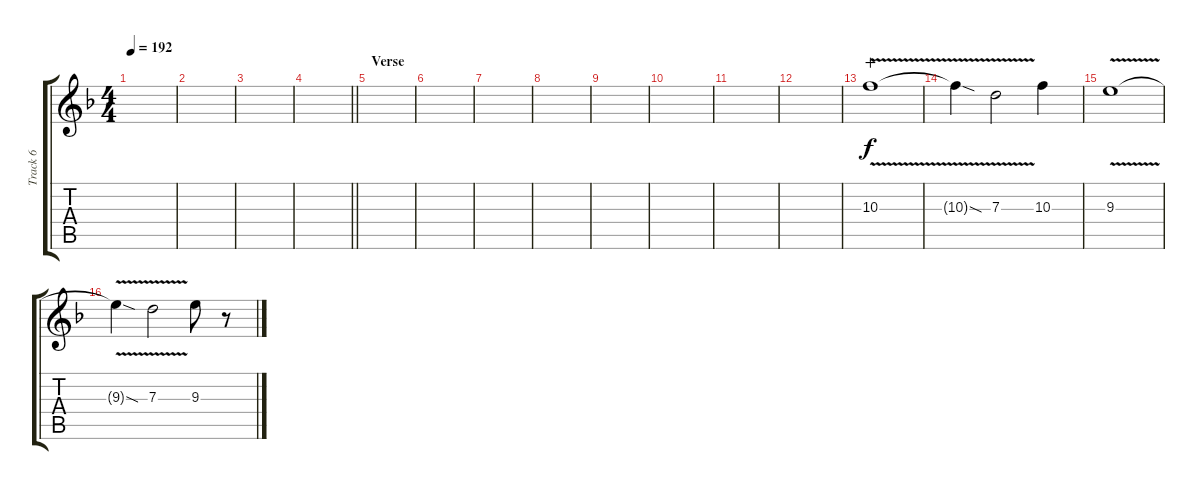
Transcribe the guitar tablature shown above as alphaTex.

\track ("Track 6" "Track 6") {instrument distortionguitar}
\staff {score tabs}
\tuning (E4 B3 G3 D3 A2 D2) {hide}
\ts (4 4)
\tempo 192
\clef g2
\ks f
|
|
|
\barLineRight lightlight
|
\section ("" "Verse")
|
|
|
|
|
|
|
|
10.3{v}.1{wahc} |
10.3{sod t}.4 7.3{v}.2 10.3.4 |
9.3{v}.1 |
9.3{sod t}.4 7.3{v}.2 9.3.8 r.8
